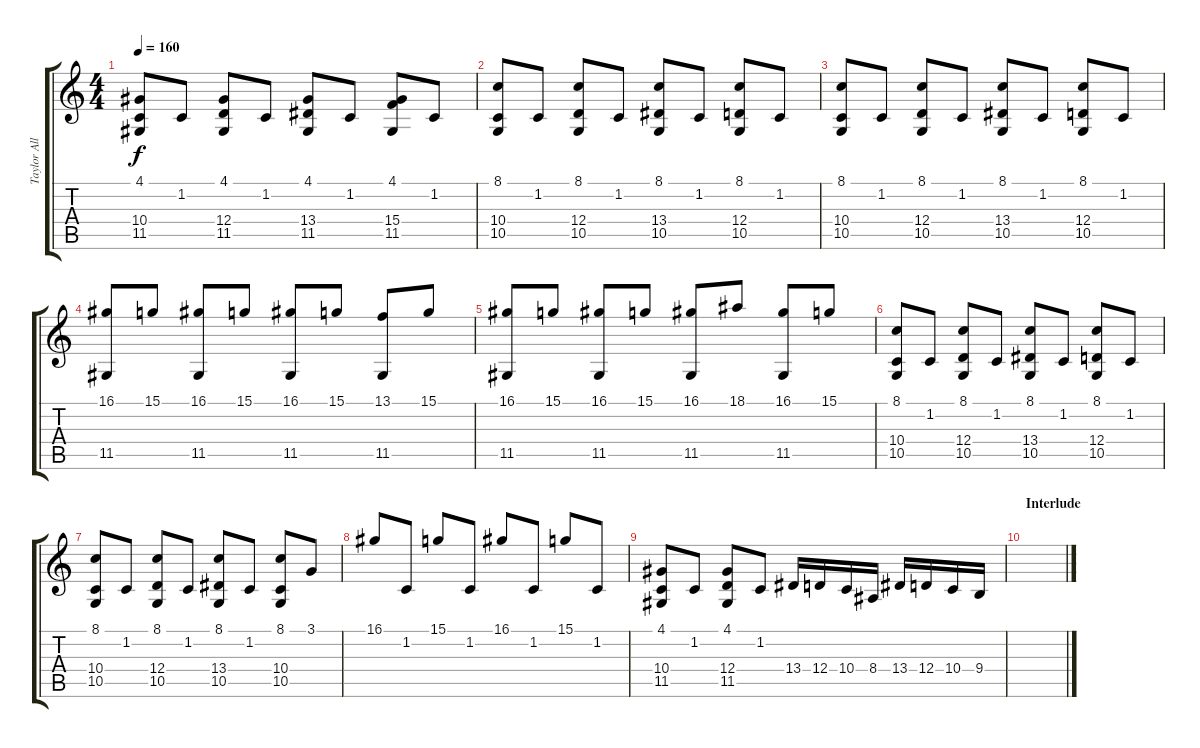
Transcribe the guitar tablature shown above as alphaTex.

\track ("Taylor Allen" "Taylor All") {instrument pad1newage}
\staff {score tabs}
\tuning (E4 B3 G3 D3 A2 E2) {hide}
\ts (4 4)
\tempo 160
\clef g2
\ks c
(4.1 10.4 11.5).8{dy f} 1.2.8 (4.1 12.4 11.5).8 1.2.8 (4.1 13.4 11.5).8 1.2.8 (4.1 15.4 11.5).8 1.2.8 |
(8.1 10.4 10.5).8 1.2.8 (8.1 12.4 10.5).8 1.2.8 (8.1 13.4 10.5).8 1.2.8 (8.1 12.4 10.5).8 1.2.8 |
(8.1 10.4 10.5).8 1.2.8 (8.1 12.4 10.5).8 1.2.8 (8.1 13.4 10.5).8 1.2.8 (8.1 12.4 10.5).8 1.2.8 |
(16.1 11.5).8 15.1.8 (16.1 11.5).8 15.1.8 (16.1 11.5).8 15.1.8 (13.1 11.5).8 15.1.8 |
(16.1 11.5).8 15.1.8 (16.1 11.5).8 15.1.8 (16.1 11.5).8 18.1.8 (16.1 11.5).8 15.1.8 |
(8.1 10.4 10.5).8 1.2.8 (8.1 12.4 10.5).8 1.2.8 (8.1 13.4 10.5).8 1.2.8 (8.1 12.4 10.5).8 1.2.8 |
(8.1 10.4 10.5).8 1.2.8 (8.1 12.4 10.5).8 1.2.8 (8.1 13.4 10.5).8 1.2.8 (8.1 10.4 10.5).8 3.1.8 |
16.1.8 1.2.8 15.1.8 1.2.8 16.1.8 1.2.8 15.1.8 1.2.8 |
(4.1 10.4 11.5).8 1.2.8 (4.1 12.4 11.5).8 1.2.8 13.4.16 12.4.16 10.4.16 8.4.16 13.4.16 12.4.16 10.4.16 9.4.16 |
\section ("" "Interlude")
